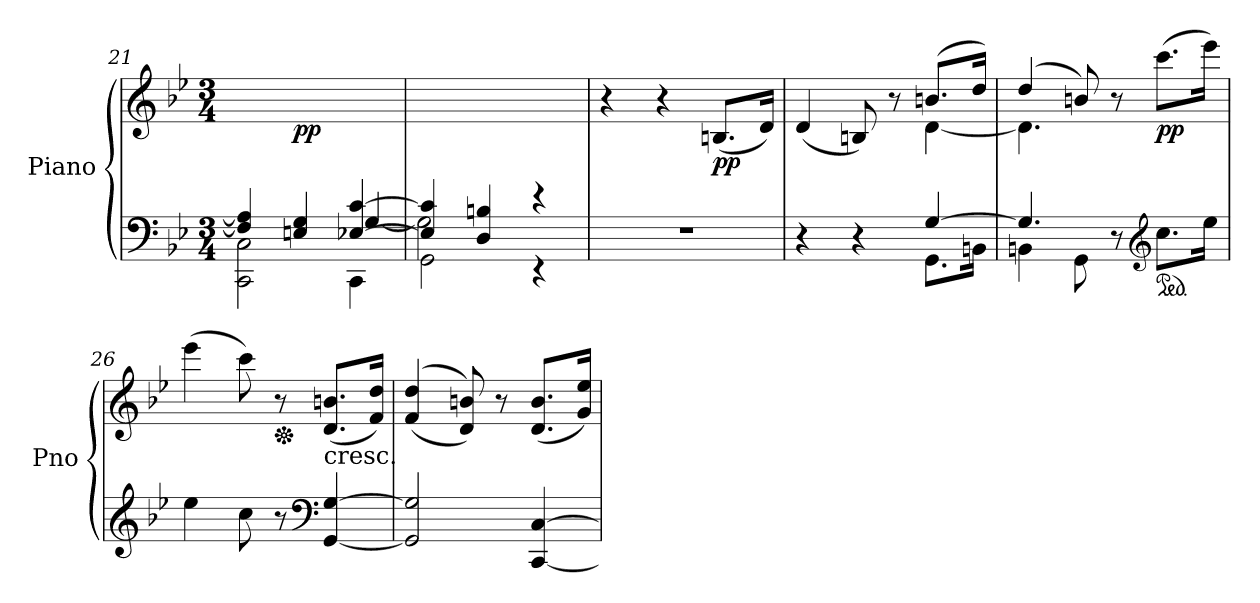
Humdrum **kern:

**kern	**kern	**dynam
*part1	*part1	*part1
*staff2	*staff1	*staff1/2
*I"Piano	*	*
*I'Pno	*	*
*clefF4	*clefG2	*
*k[b-e-]	*k[b-e-]	*
*B-:	*B-:	*
*M3/4	*M3/4	*
=21	=21	=21
*^	*	*
*	*^	*	*
4F/] 4A/]	2ryy	2CC\ 2C\	4ryy	.
!	!	!	!	!LO:DY:b
4En/ 4G/	.	.	2ryy	pp
[4E-X/ [4c/	[4G/	4CC\	.	.
=22	=22	=22	=22	=22
4E-/] 4c/]	2G\]	2GG\	2ryy	.
4D/ 4Bn/	.	.	.	.
4ryy	4ryy	4rEE	4rEE	.
*v	*v	*v	*	*
=23	=23	=23
2.r	4r	.
.	4r	.
!	!	!LO:DY:b
.	(8.Bn/L	pp
.	16d/Jk)	.
=24	=24	=24
*^	*^	*
4r	2ryy	(4d/	2ryy	.
4r	.	8Bn/)	.	.
.	.	8r	.	.
[4G/	8.GG\L	(8.bn/L	[4d\	.
.	16BBn\Jk	16dd/Jk)	.	.
!!LO:LB:g=z	!!
=25	=25	=25	=25	=25
4.G/]	4BBn\	(4dd/	4.d\]	.
.	8GG\	8bn/)	.	.
8r	4.ryy	8r	4.ryy	.
*clefG2	*	*	*	*
*ped	*	*	*	*
!	!	!	!	!LO:DY:b
8.cc\L	.	(8.ccc\L	.	pp
16ee-\Jk	.	16eee-\Jk)	.	.
*v	*v	*	*	*
*	*v	*v	*
=26	=26	=26
4ee-\	(4eee-\	.
8cc\	8ccc\)	.
*	*Xped	*
8r	8r	.
*clefF4	*	*
!	!LO:TX:b:t=cresc.	!
[4GG/ [4G/	(8.d/ 8.bn/L	.
.	16f/ 16dd/Jk)	.
=27	=27	=27
2GG/] 2G/]	((4f/ 4dd/	.
.	8d/ 8bn/))	.
.	8r	.
[4CC/ [4C/	(8.d/ 8.b/L	.
.	16g/ 16ee-/Jk)	.
=	=	=
*-	*-	*-
